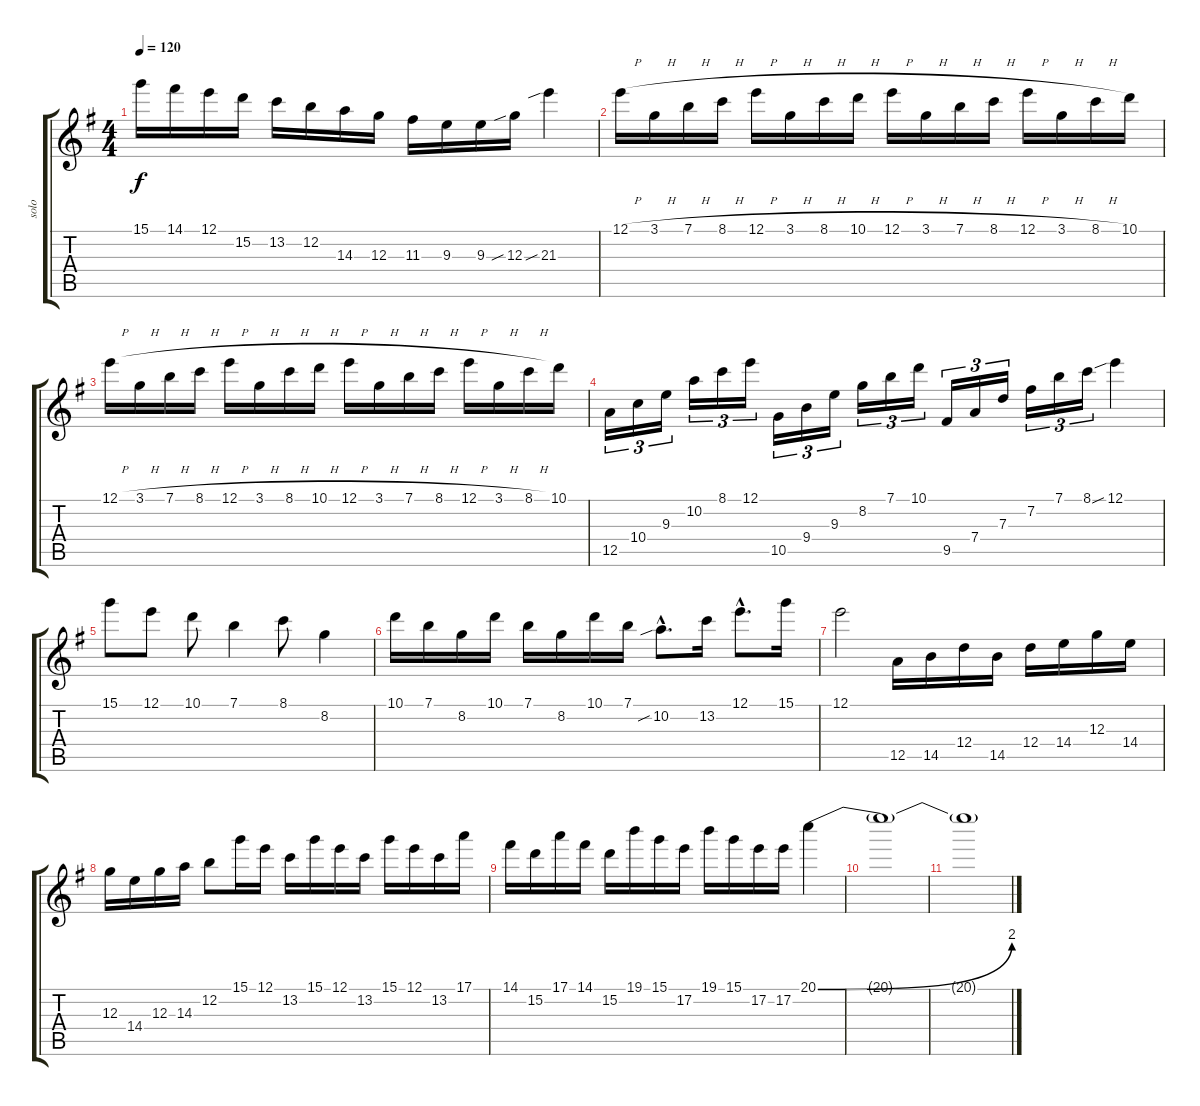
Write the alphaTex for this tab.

\track ("solo" "solo") {instrument distortionguitar}
\staff {score tabs}
\tuning (E4 B3 G3 D3 A2 E2) {hide}
\ts (4 4)
\tempo 120
\clef g2
\ks g
15.1.16{dy f} 14.1.16 12.1.16 15.2.16 13.2.16 12.2.16 14.3.16 12.3.16 11.3.16 9.3.16 9.3.16 12.3{sib}.16 21.3{sib}.4 |
12.1{h}.16 3.1{h}.16 7.1{h}.16 8.1{h}.16 12.1{h}.16 3.1{h}.16 8.1{h}.16 10.1{h}.16 12.1{h}.16 3.1{h}.16 7.1{h}.16 8.1{h}.16 12.1{h}.16 3.1{h}.16 8.1{h}.16 10.1.16 |
12.1{h}.16 3.1{h}.16 7.1{h}.16 8.1{h}.16 12.1{h}.16 3.1{h}.16 8.1{h}.16 10.1{h}.16 12.1{h}.16 3.1{h}.16 7.1{h}.16 8.1{h}.16 12.1{h}.16 3.1{h}.16 8.1{h}.16 10.1.16 |
12.5.16{tu (3 2)} 10.4.16{tu (3 2)} 9.3.16{tu (3 2)} 10.2.16{tu (3 2)} 8.1.16{tu (3 2)} 12.1.16{tu (3 2)} 10.5.16{tu (3 2)} 9.4.16{tu (3 2)} 9.3.16{tu (3 2)} 8.2.16{tu (3 2)} 7.1.16{tu (3 2)} 10.1.16{tu (3 2)} 9.5.16{tu (3 2)} 7.4.16{tu (3 2)} 7.3.16{tu (3 2)} 7.2.16{tu (3 2)} 7.1.16{tu (3 2)} 8.1.16{tu (3 2)} 12.1{sib}.4 |
15.1.8 12.1.8 10.1.8 7.1.4 8.1.8 8.2.4 |
10.1.16 7.1.16 8.2.16 10.1.16 7.1.16 8.2.16 10.1.16 7.1.16 10.2{sib hac}.8{d} 13.2.16 12.1{hac}.8{d} 15.1.16 |
12.1.2 12.5.16 14.5.16 12.4.16 14.5.16 12.4.16 14.4.16 12.3.16 14.4.16 |
12.3.16 14.4.16 12.3.16 14.3.16 12.2.8 15.1.16 12.1.16 13.2.16 15.1.16 12.1.16 13.2.16 15.1.16 12.1.16 13.2.16 17.1.16 |
14.1.16 15.2.16 17.1.16 14.1.16 15.2.16 19.1.16 15.1.16 17.2.16 19.1.16 15.1.16 17.2.16 17.2.16 20.1{be (bend 0 0 60 8)}.4 |
20.1{t}.1 |
20.1{t}.1
